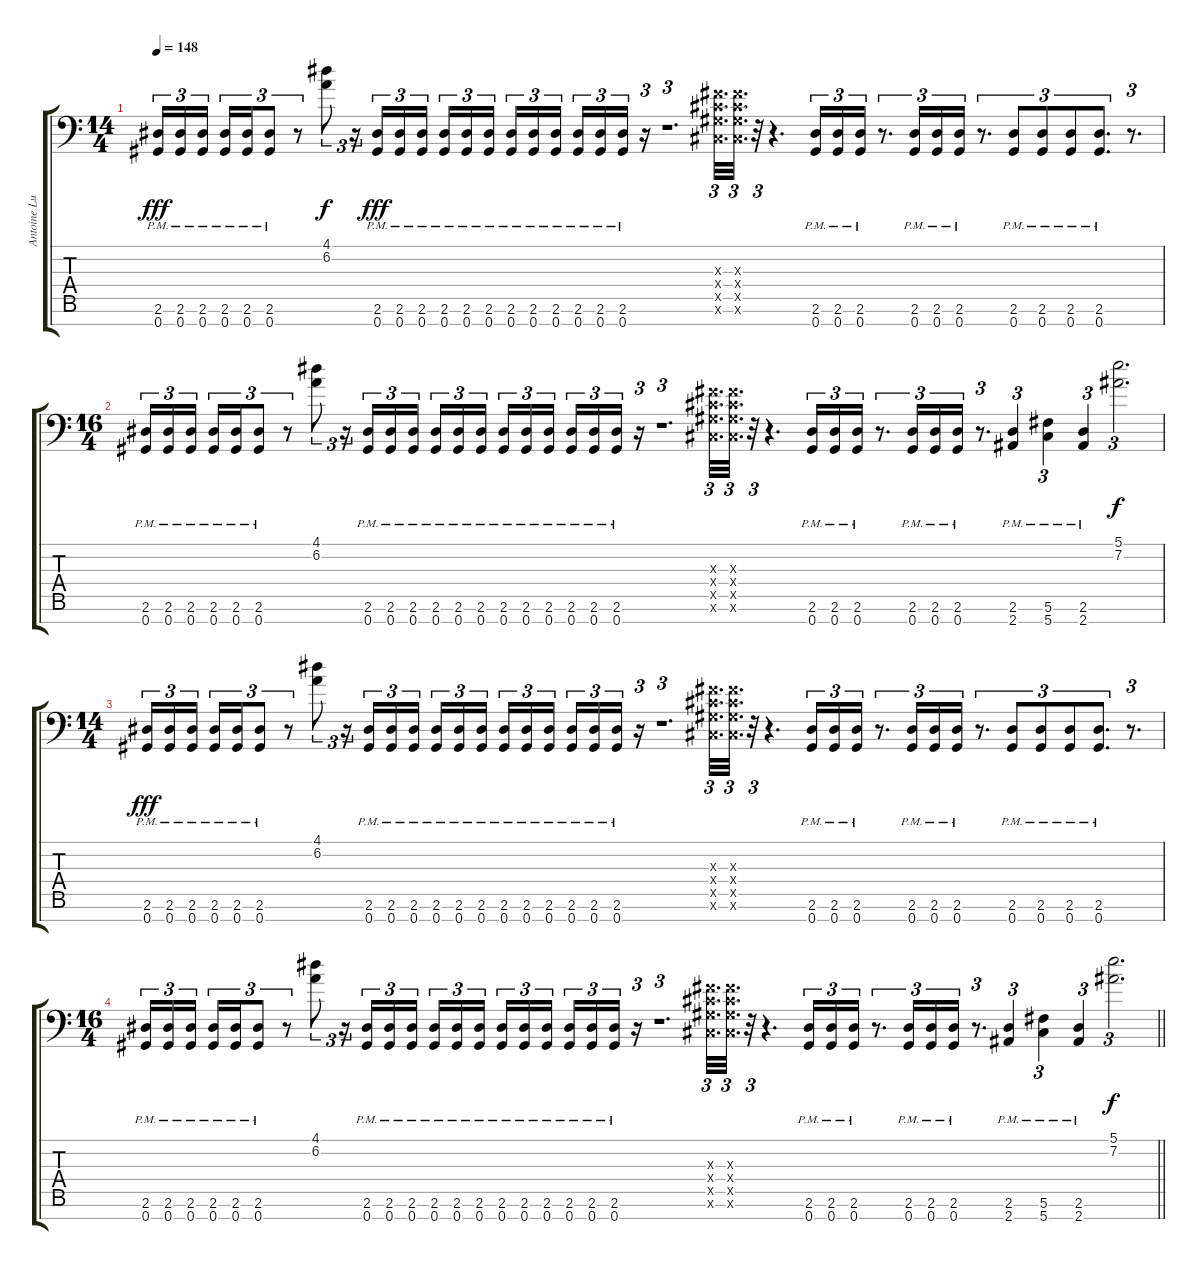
\track ("Antoine Lussier" "Antoine Lu") {instrument distortionguitar}
\staff {score tabs}
\tuning (F3 A3 Gb3 Db3 Ab2 Db2 Ab1) {hide}
\ts (14 4)
\tempo 148
\clef f4
\ks c
(2.6{pm} 0.7{pm}).16{tu (3 2) dy fff instrument distortionguitar} (2.6{pm} 0.7{pm}).16{tu (3 2)} (2.6{pm} 0.7{pm}).16{tu (3 2) beam splitsecondary} (2.6{pm} 0.7{pm}).16{tu (3 2)} (2.6{pm} 0.7{pm}).16{tu (3 2)} (2.6{pm} 0.7{pm}).8{tu (3 2)} r.8{tu (3 2)} (4.1 6.2).8{tu (3 2) dy f instrument distortionguitar} r.16{tu (3 2)} (2.6{pm} 0.7{pm}).16{tu (3 2) dy fff instrument distortionguitar} (2.6{pm} 0.7{pm}).16{tu (3 2)} (2.6{pm} 0.7{pm}).16{tu (3 2) beam splitsecondary} (2.6{pm} 0.7{pm}).16{tu (3 2)} (2.6{pm} 0.7{pm}).16{tu (3 2)} (2.6{pm} 0.7{pm}).16{tu (3 2)} (2.6{pm} 0.7{pm}).16{tu (3 2)} (2.6{pm} 0.7{pm}).16{tu (3 2)} (2.6{pm} 0.7{pm}).16{tu (3 2) beam splitsecondary} (2.6{pm} 0.7{pm}).16{tu (3 2)} (2.6{pm} 0.7{pm}).16{tu (3 2)} (2.6{pm} 0.7{pm}).16{tu (3 2)} r.16{tu (3 2)} r.1{d tu (3 2)} (0.3{x} 0.4{x} 0.5{x} 0.6{x}).32{d tu (3 2)} (0.3{x} 0.4{x} 0.5{x} 0.6{x}).32{d tu (3 2)} r.32{tu (3 2)} r.4{d} (2.6{pm} 0.7{pm}).16{tu (3 2)} (2.6{pm} 0.7{pm}).16{tu (3 2)} (2.6{pm} 0.7{pm}).16{tu (3 2)} r.8{d tu (3 2)} (2.6{pm} 0.7{pm}).16{tu (3 2)} (2.6{pm} 0.7{pm}).16{tu (3 2)} (2.6{pm} 0.7{pm}).16{tu (3 2)} r.8{d tu (3 2)} (2.6{pm} 0.7{pm}).8{tu (3 2)} (2.6{pm} 0.7{pm}).8{tu (3 2)} (2.6{pm} 0.7{pm}).8{tu (3 2)} (2.6{pm} 0.7{pm}).8{d tu (3 2)} r.8{d tu (3 2)} |
\ts (16 4)
(2.6{pm} 0.7{pm}).16{tu (3 2) instrument distortionguitar} (2.6{pm} 0.7{pm}).16{tu (3 2)} (2.6{pm} 0.7{pm}).16{tu (3 2) beam splitsecondary} (2.6{pm} 0.7{pm}).16{tu (3 2)} (2.6{pm} 0.7{pm}).16{tu (3 2)} (2.6{pm} 0.7{pm}).8{tu (3 2)} r.8{tu (3 2)} (4.1 6.2).8{tu (3 2) instrument distortionguitar} r.16{tu (3 2)} (2.6{pm} 0.7{pm}).16{tu (3 2) instrument distortionguitar} (2.6{pm} 0.7{pm}).16{tu (3 2)} (2.6{pm} 0.7{pm}).16{tu (3 2) beam splitsecondary} (2.6{pm} 0.7{pm}).16{tu (3 2)} (2.6{pm} 0.7{pm}).16{tu (3 2)} (2.6{pm} 0.7{pm}).16{tu (3 2)} (2.6{pm} 0.7{pm}).16{tu (3 2)} (2.6{pm} 0.7{pm}).16{tu (3 2)} (2.6{pm} 0.7{pm}).16{tu (3 2) beam splitsecondary} (2.6{pm} 0.7{pm}).16{tu (3 2)} (2.6{pm} 0.7{pm}).16{tu (3 2)} (2.6{pm} 0.7{pm}).16{tu (3 2)} r.16{tu (3 2)} r.1{d tu (3 2)} (0.3{x} 0.4{x} 0.5{x} 0.6{x}).32{d tu (3 2)} (0.3{x} 0.4{x} 0.5{x} 0.6{x}).32{d tu (3 2)} r.32{tu (3 2)} r.4{d} (2.6{pm} 0.7{pm}).16{tu (3 2)} (2.6{pm} 0.7{pm}).16{tu (3 2)} (2.6{pm} 0.7{pm}).16{tu (3 2)} r.8{d tu (3 2)} (2.6{pm} 0.7{pm}).16{tu (3 2)} (2.6{pm} 0.7{pm}).16{tu (3 2)} (2.6{pm} 0.7{pm}).16{tu (3 2)} r.8{d tu (3 2)} (2.6{pm} 2.7{pm}).4{tu (3 2)} (5.6{pm} 5.7{pm}).4{tu (3 2)} (2.6{pm} 2.7{pm}).4{tu (3 2)} (5.1 7.2).2{d tu (3 2) dy f instrument distortionguitar} |
\ts (14 4)
(2.6{pm} 0.7{pm}).16{tu (3 2) dy fff instrument distortionguitar} (2.6{pm} 0.7{pm}).16{tu (3 2)} (2.6{pm} 0.7{pm}).16{tu (3 2) beam splitsecondary} (2.6{pm} 0.7{pm}).16{tu (3 2)} (2.6{pm} 0.7{pm}).16{tu (3 2)} (2.6{pm} 0.7{pm}).8{tu (3 2)} r.8{tu (3 2)} (4.1 6.2).8{tu (3 2) instrument distortionguitar} r.16{tu (3 2)} (2.6{pm} 0.7{pm}).16{tu (3 2) instrument distortionguitar} (2.6{pm} 0.7{pm}).16{tu (3 2)} (2.6{pm} 0.7{pm}).16{tu (3 2) beam splitsecondary} (2.6{pm} 0.7{pm}).16{tu (3 2)} (2.6{pm} 0.7{pm}).16{tu (3 2)} (2.6{pm} 0.7{pm}).16{tu (3 2)} (2.6{pm} 0.7{pm}).16{tu (3 2)} (2.6{pm} 0.7{pm}).16{tu (3 2)} (2.6{pm} 0.7{pm}).16{tu (3 2) beam splitsecondary} (2.6{pm} 0.7{pm}).16{tu (3 2)} (2.6{pm} 0.7{pm}).16{tu (3 2)} (2.6{pm} 0.7{pm}).16{tu (3 2)} r.16{tu (3 2)} r.1{d tu (3 2)} (0.3{x} 0.4{x} 0.5{x} 0.6{x}).32{d tu (3 2)} (0.3{x} 0.4{x} 0.5{x} 0.6{x}).32{d tu (3 2)} r.32{tu (3 2)} r.4{d} (2.6{pm} 0.7{pm}).16{tu (3 2)} (2.6{pm} 0.7{pm}).16{tu (3 2)} (2.6{pm} 0.7{pm}).16{tu (3 2)} r.8{d tu (3 2)} (2.6{pm} 0.7{pm}).16{tu (3 2)} (2.6{pm} 0.7{pm}).16{tu (3 2)} (2.6{pm} 0.7{pm}).16{tu (3 2)} r.8{d tu (3 2)} (2.6{pm} 0.7{pm}).8{tu (3 2)} (2.6{pm} 0.7{pm}).8{tu (3 2)} (2.6{pm} 0.7{pm}).8{tu (3 2)} (2.6{pm} 0.7{pm}).8{d tu (3 2)} r.8{d tu (3 2)} |
\ts (16 4)
\barLineRight lightlight
(2.6{pm} 0.7{pm}).16{tu (3 2) instrument distortionguitar} (2.6{pm} 0.7{pm}).16{tu (3 2)} (2.6{pm} 0.7{pm}).16{tu (3 2) beam splitsecondary} (2.6{pm} 0.7{pm}).16{tu (3 2)} (2.6{pm} 0.7{pm}).16{tu (3 2)} (2.6{pm} 0.7{pm}).8{tu (3 2)} r.8{tu (3 2)} (4.1 6.2).8{tu (3 2) instrument distortionguitar} r.16{tu (3 2)} (2.6{pm} 0.7{pm}).16{tu (3 2) instrument distortionguitar} (2.6{pm} 0.7{pm}).16{tu (3 2)} (2.6{pm} 0.7{pm}).16{tu (3 2) beam splitsecondary} (2.6{pm} 0.7{pm}).16{tu (3 2)} (2.6{pm} 0.7{pm}).16{tu (3 2)} (2.6{pm} 0.7{pm}).16{tu (3 2)} (2.6{pm} 0.7{pm}).16{tu (3 2)} (2.6{pm} 0.7{pm}).16{tu (3 2)} (2.6{pm} 0.7{pm}).16{tu (3 2) beam splitsecondary} (2.6{pm} 0.7{pm}).16{tu (3 2)} (2.6{pm} 0.7{pm}).16{tu (3 2)} (2.6{pm} 0.7{pm}).16{tu (3 2)} r.16{tu (3 2)} r.1{d tu (3 2)} (0.3{x} 0.4{x} 0.5{x} 0.6{x}).32{d tu (3 2)} (0.3{x} 0.4{x} 0.5{x} 0.6{x}).32{d tu (3 2)} r.32{tu (3 2)} r.4{d} (2.6{pm} 0.7{pm}).16{tu (3 2)} (2.6{pm} 0.7{pm}).16{tu (3 2)} (2.6{pm} 0.7{pm}).16{tu (3 2)} r.8{d tu (3 2)} (2.6{pm} 0.7{pm}).16{tu (3 2)} (2.6{pm} 0.7{pm}).16{tu (3 2)} (2.6{pm} 0.7{pm}).16{tu (3 2)} r.8{d tu (3 2)} (2.6{pm} 2.7{pm}).4{tu (3 2)} (5.6{pm} 5.7{pm}).4{tu (3 2)} (2.6{pm} 2.7{pm}).4{tu (3 2)} (5.1 7.2).2{d tu (3 2) dy f instrument distortionguitar}
